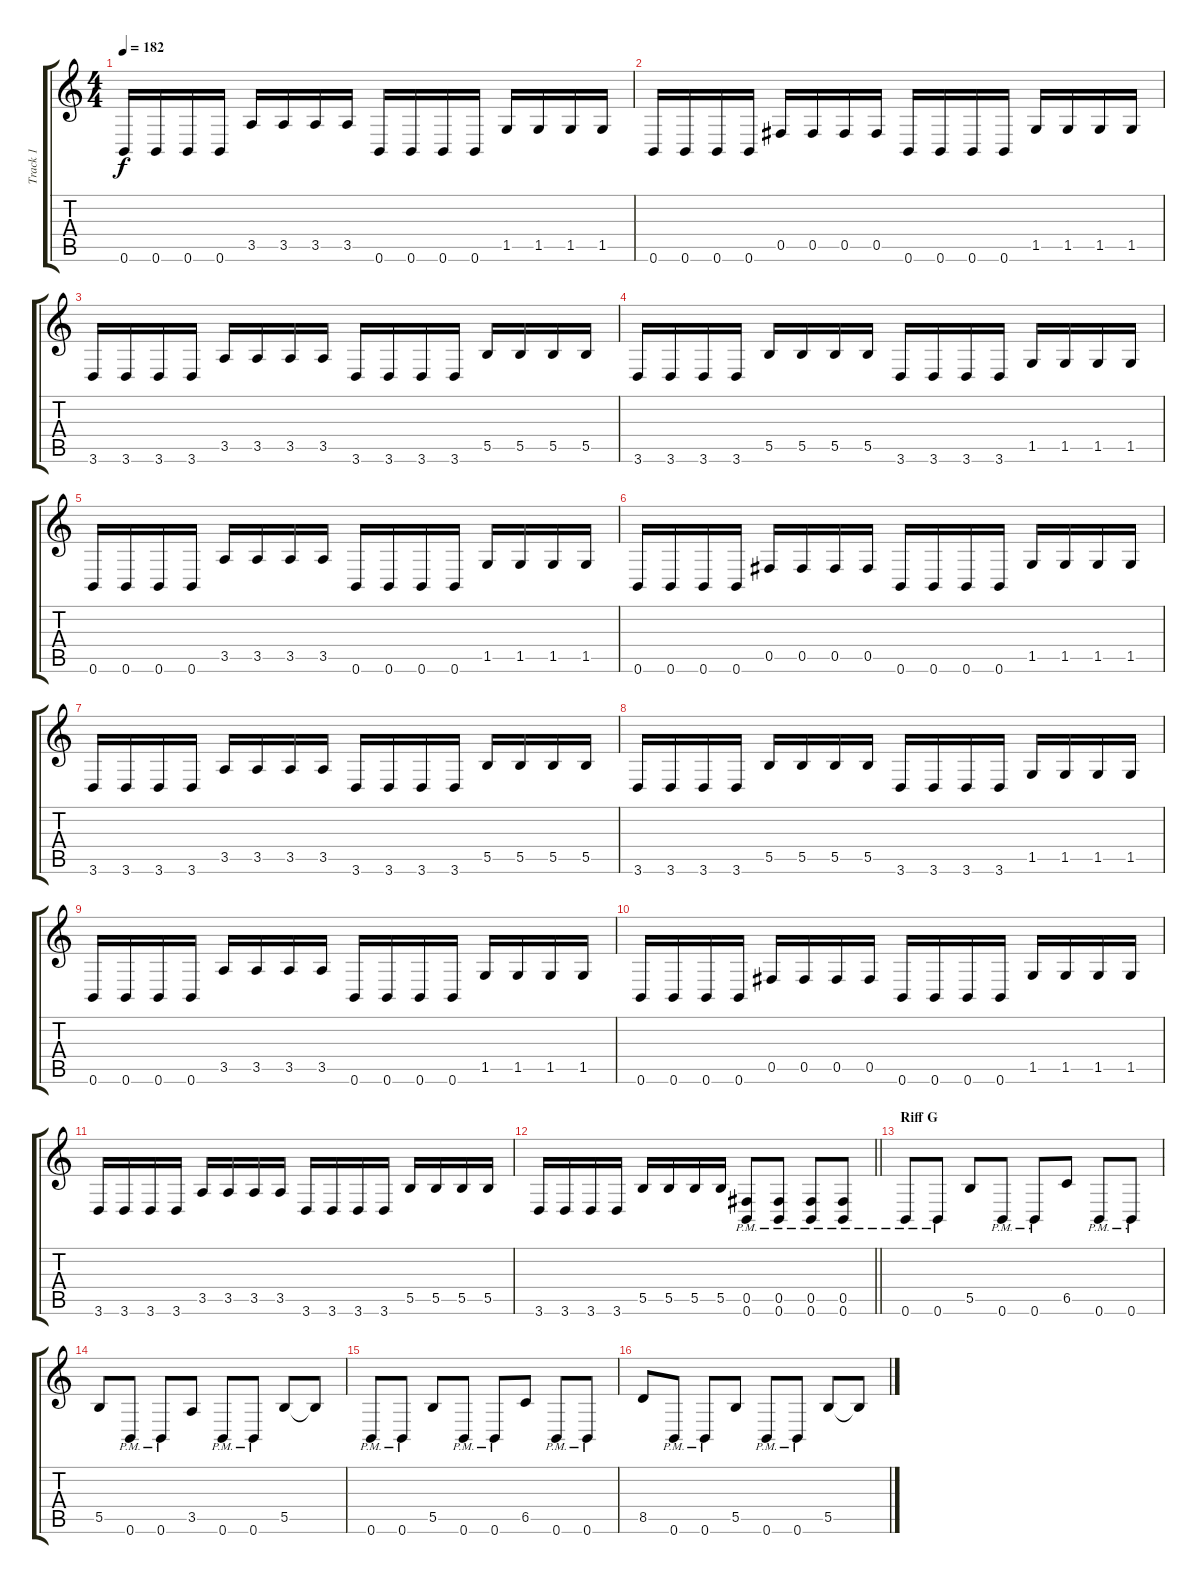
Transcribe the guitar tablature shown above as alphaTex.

\track ("Track 1" "Track 1") {instrument overdrivenguitar}
\staff {score tabs}
\tuning (Db4 Ab3 E3 B2 Gb2 B1) {hide}
\ts (4 4)
\tempo 182
\clef g2
\ks c
0.6.16{dy f} 0.6.16 0.6.16 0.6.16 3.5.16 3.5.16 3.5.16 3.5.16 0.6.16 0.6.16 0.6.16 0.6.16 1.5.16 1.5.16 1.5.16 1.5.16 |
0.6.16 0.6.16 0.6.16 0.6.16 0.5.16 0.5.16 0.5.16 0.5.16 0.6.16 0.6.16 0.6.16 0.6.16 1.5.16 1.5.16 1.5.16 1.5.16 |
3.6.16 3.6.16 3.6.16 3.6.16 3.5.16 3.5.16 3.5.16 3.5.16 3.6.16 3.6.16 3.6.16 3.6.16 5.5.16 5.5.16 5.5.16 5.5.16 |
3.6.16 3.6.16 3.6.16 3.6.16 5.5.16 5.5.16 5.5.16 5.5.16 3.6.16 3.6.16 3.6.16 3.6.16 1.5.16 1.5.16 1.5.16 1.5.16 |
0.6.16 0.6.16 0.6.16 0.6.16 3.5.16 3.5.16 3.5.16 3.5.16 0.6.16 0.6.16 0.6.16 0.6.16 1.5.16 1.5.16 1.5.16 1.5.16 |
0.6.16 0.6.16 0.6.16 0.6.16 0.5.16 0.5.16 0.5.16 0.5.16 0.6.16 0.6.16 0.6.16 0.6.16 1.5.16 1.5.16 1.5.16 1.5.16 |
3.6.16 3.6.16 3.6.16 3.6.16 3.5.16 3.5.16 3.5.16 3.5.16 3.6.16 3.6.16 3.6.16 3.6.16 5.5.16 5.5.16 5.5.16 5.5.16 |
3.6.16 3.6.16 3.6.16 3.6.16 5.5.16 5.5.16 5.5.16 5.5.16 3.6.16 3.6.16 3.6.16 3.6.16 1.5.16 1.5.16 1.5.16 1.5.16 |
0.6.16 0.6.16 0.6.16 0.6.16 3.5.16 3.5.16 3.5.16 3.5.16 0.6.16 0.6.16 0.6.16 0.6.16 1.5.16 1.5.16 1.5.16 1.5.16 |
0.6.16 0.6.16 0.6.16 0.6.16 0.5.16 0.5.16 0.5.16 0.5.16 0.6.16 0.6.16 0.6.16 0.6.16 1.5.16 1.5.16 1.5.16 1.5.16 |
3.6.16 3.6.16 3.6.16 3.6.16 3.5.16 3.5.16 3.5.16 3.5.16 3.6.16 3.6.16 3.6.16 3.6.16 5.5.16 5.5.16 5.5.16 5.5.16 |
\barLineRight lightlight
3.6.16 3.6.16 3.6.16 3.6.16 5.5.16 5.5.16 5.5.16 5.5.16 (0.5{pm} 0.6{pm}).8 (0.5{pm} 0.6{pm}).8 (0.5{pm} 0.6{pm}).8 (0.5{pm} 0.6{pm}).8 |
\section ("" "Riff G")
0.6{pm}.8 0.6{pm}.8 5.5.8 0.6{pm}.8 0.6{pm}.8 6.5.8 0.6{pm}.8 0.6{pm}.8 |
5.5.8 0.6{pm}.8 0.6{pm}.8 3.5.8 0.6{pm}.8 0.6{pm}.8 5.5.8 5.5{t}.8 |
0.6{pm}.8 0.6{pm}.8 5.5.8 0.6{pm}.8 0.6{pm}.8 6.5.8 0.6{pm}.8 0.6{pm}.8 |
8.5.8 0.6{pm}.8 0.6{pm}.8 5.5.8 0.6{pm}.8 0.6{pm}.8 5.5.8 5.5{t}.8
